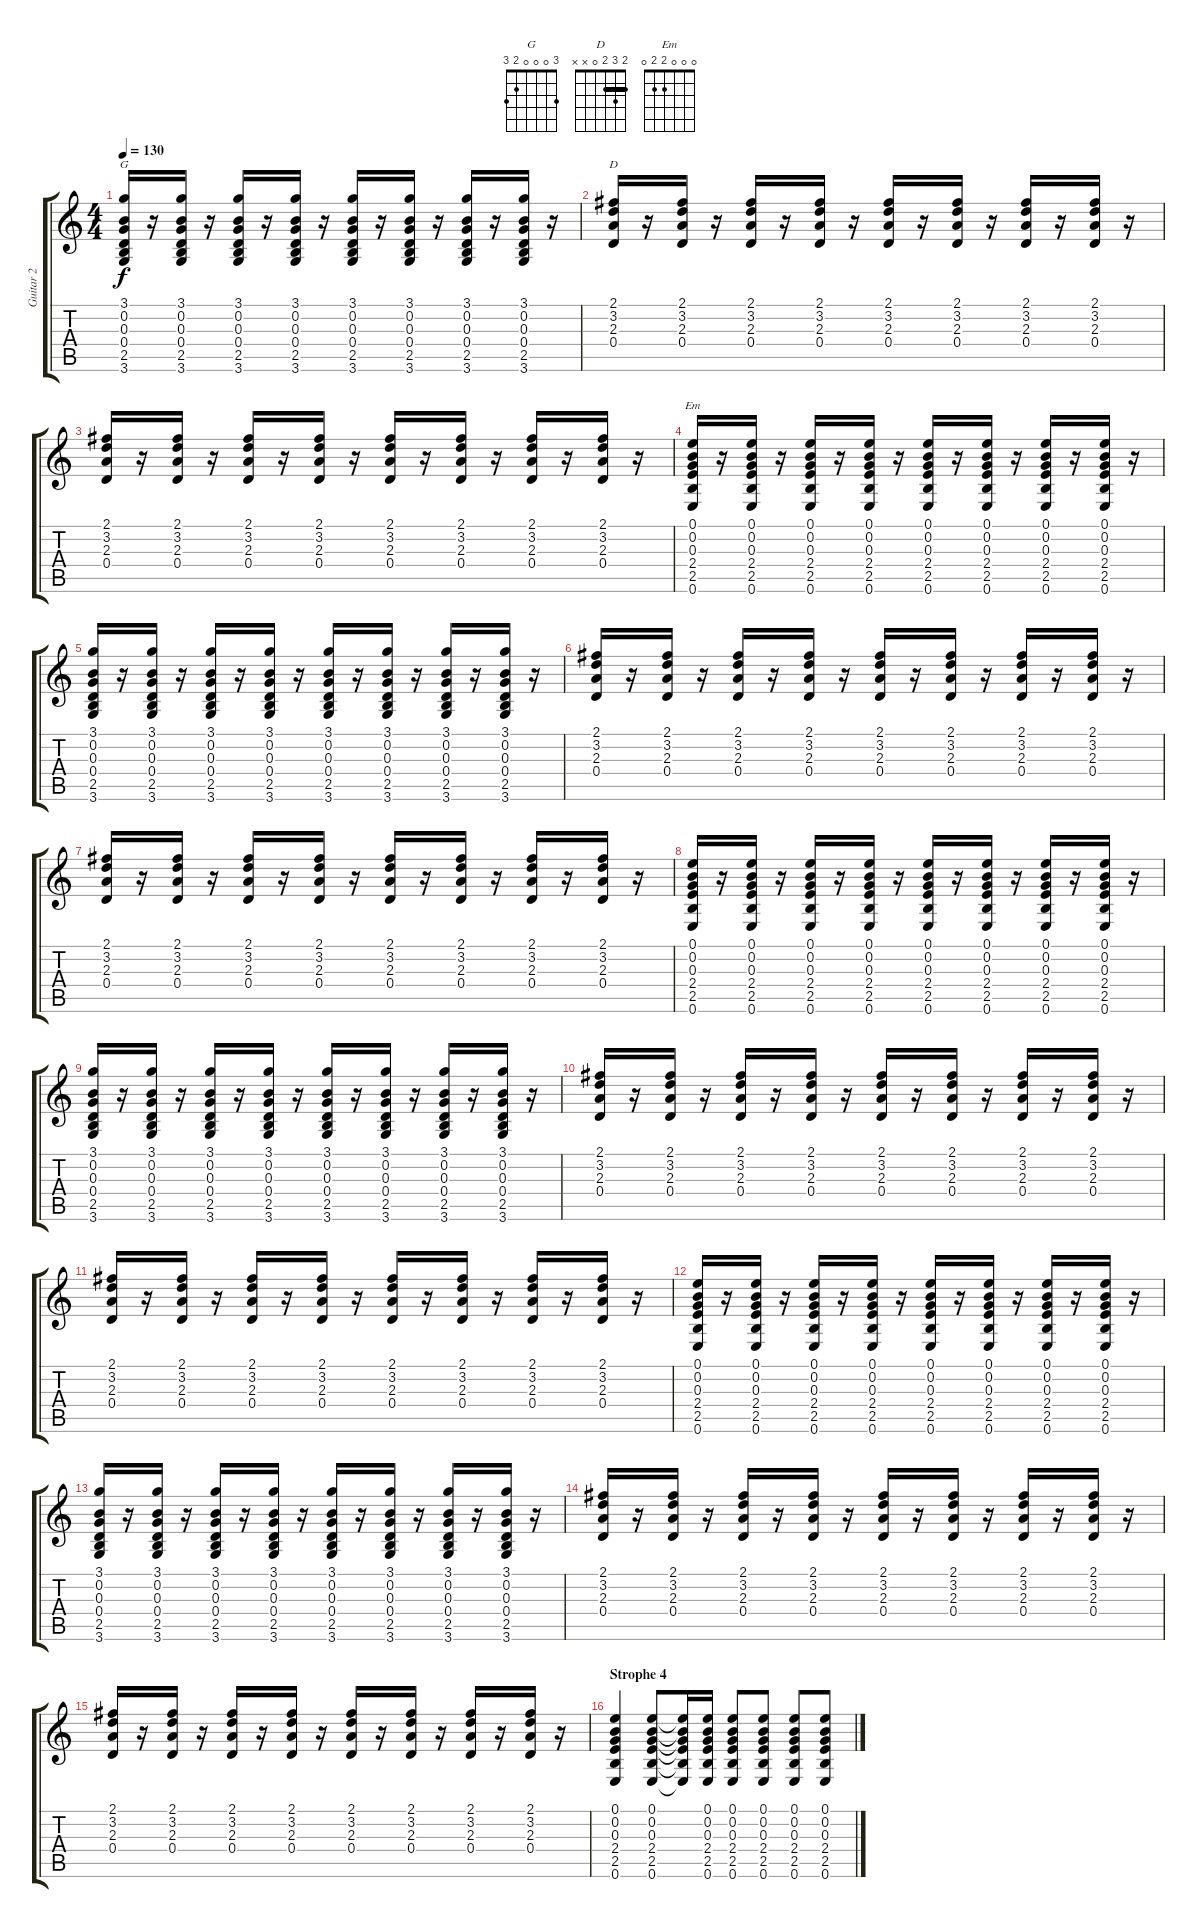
\track ("Guitar 2" "Guitar 2") {instrument acousticguitarsteel}
\staff {score tabs}
\tuning (E4 B3 G3 D3 A2 E2) {hide}
\chord ("G" 3 0 0 0 2 3)
\chord ("D" 2 3 2 0 x x) {barre 2}
\chord ("Em" 0 0 0 2 2 0)
\ts (4 4)
\tempo 130
\clef g2
\ks c
(3.1 0.2 0.3 0.4 2.5 3.6).16{ch "G" dy f} r.16 (3.1 0.2 0.3 0.4 2.5 3.6).16 r.16 (3.1 0.2 0.3 0.4 2.5 3.6).16 r.16 (3.1 0.2 0.3 0.4 2.5 3.6).16 r.16 (3.1 0.2 0.3 0.4 2.5 3.6).16 r.16 (3.1 0.2 0.3 0.4 2.5 3.6).16 r.16 (3.1 0.2 0.3 0.4 2.5 3.6).16 r.16 (3.1 0.2 0.3 0.4 2.5 3.6).16 r.16 |
(2.1 3.2 2.3 0.4).16{ch "D"} r.16 (2.1 3.2 2.3 0.4).16 r.16 (2.1 3.2 2.3 0.4).16 r.16 (2.1 3.2 2.3 0.4).16 r.16 (2.1 3.2 2.3 0.4).16 r.16 (2.1 3.2 2.3 0.4).16 r.16 (2.1 3.2 2.3 0.4).16 r.16 (2.1 3.2 2.3 0.4).16 r.16 |
(2.1 3.2 2.3 0.4).16 r.16 (2.1 3.2 2.3 0.4).16 r.16 (2.1 3.2 2.3 0.4).16 r.16 (2.1 3.2 2.3 0.4).16 r.16 (2.1 3.2 2.3 0.4).16 r.16 (2.1 3.2 2.3 0.4).16 r.16 (2.1 3.2 2.3 0.4).16 r.16 (2.1 3.2 2.3 0.4).16 r.16 |
(0.1 0.2 0.3 2.4 2.5 0.6).16{ch "Em"} r.16 (0.1 0.2 0.3 2.4 2.5 0.6).16 r.16 (0.1 0.2 0.3 2.4 2.5 0.6).16 r.16 (0.1 0.2 0.3 2.4 2.5 0.6).16 r.16 (0.1 0.2 0.3 2.4 2.5 0.6).16 r.16 (0.1 0.2 0.3 2.4 2.5 0.6).16 r.16 (0.1 0.2 0.3 2.4 2.5 0.6).16 r.16 (0.1 0.2 0.3 2.4 2.5 0.6).16 r.16 |
(3.1 0.2 0.3 0.4 2.5 3.6).16 r.16 (3.1 0.2 0.3 0.4 2.5 3.6).16 r.16 (3.1 0.2 0.3 0.4 2.5 3.6).16 r.16 (3.1 0.2 0.3 0.4 2.5 3.6).16 r.16 (3.1 0.2 0.3 0.4 2.5 3.6).16 r.16 (3.1 0.2 0.3 0.4 2.5 3.6).16 r.16 (3.1 0.2 0.3 0.4 2.5 3.6).16 r.16 (3.1 0.2 0.3 0.4 2.5 3.6).16 r.16 |
(2.1 3.2 2.3 0.4).16 r.16 (2.1 3.2 2.3 0.4).16 r.16 (2.1 3.2 2.3 0.4).16 r.16 (2.1 3.2 2.3 0.4).16 r.16 (2.1 3.2 2.3 0.4).16 r.16 (2.1 3.2 2.3 0.4).16 r.16 (2.1 3.2 2.3 0.4).16 r.16 (2.1 3.2 2.3 0.4).16 r.16 |
(2.1 3.2 2.3 0.4).16 r.16 (2.1 3.2 2.3 0.4).16 r.16 (2.1 3.2 2.3 0.4).16 r.16 (2.1 3.2 2.3 0.4).16 r.16 (2.1 3.2 2.3 0.4).16 r.16 (2.1 3.2 2.3 0.4).16 r.16 (2.1 3.2 2.3 0.4).16 r.16 (2.1 3.2 2.3 0.4).16 r.16 |
(0.1 0.2 0.3 2.4 2.5 0.6).16 r.16 (0.1 0.2 0.3 2.4 2.5 0.6).16 r.16 (0.1 0.2 0.3 2.4 2.5 0.6).16 r.16 (0.1 0.2 0.3 2.4 2.5 0.6).16 r.16 (0.1 0.2 0.3 2.4 2.5 0.6).16 r.16 (0.1 0.2 0.3 2.4 2.5 0.6).16 r.16 (0.1 0.2 0.3 2.4 2.5 0.6).16 r.16 (0.1 0.2 0.3 2.4 2.5 0.6).16 r.16 |
(3.1 0.2 0.3 0.4 2.5 3.6).16 r.16 (3.1 0.2 0.3 0.4 2.5 3.6).16 r.16 (3.1 0.2 0.3 0.4 2.5 3.6).16 r.16 (3.1 0.2 0.3 0.4 2.5 3.6).16 r.16 (3.1 0.2 0.3 0.4 2.5 3.6).16 r.16 (3.1 0.2 0.3 0.4 2.5 3.6).16 r.16 (3.1 0.2 0.3 0.4 2.5 3.6).16 r.16 (3.1 0.2 0.3 0.4 2.5 3.6).16 r.16 |
(2.1 3.2 2.3 0.4).16 r.16 (2.1 3.2 2.3 0.4).16 r.16 (2.1 3.2 2.3 0.4).16 r.16 (2.1 3.2 2.3 0.4).16 r.16 (2.1 3.2 2.3 0.4).16 r.16 (2.1 3.2 2.3 0.4).16 r.16 (2.1 3.2 2.3 0.4).16 r.16 (2.1 3.2 2.3 0.4).16 r.16 |
(2.1 3.2 2.3 0.4).16 r.16 (2.1 3.2 2.3 0.4).16 r.16 (2.1 3.2 2.3 0.4).16 r.16 (2.1 3.2 2.3 0.4).16 r.16 (2.1 3.2 2.3 0.4).16 r.16 (2.1 3.2 2.3 0.4).16 r.16 (2.1 3.2 2.3 0.4).16 r.16 (2.1 3.2 2.3 0.4).16 r.16 |
(0.1 0.2 0.3 2.4 2.5 0.6).16 r.16 (0.1 0.2 0.3 2.4 2.5 0.6).16 r.16 (0.1 0.2 0.3 2.4 2.5 0.6).16 r.16 (0.1 0.2 0.3 2.4 2.5 0.6).16 r.16 (0.1 0.2 0.3 2.4 2.5 0.6).16 r.16 (0.1 0.2 0.3 2.4 2.5 0.6).16 r.16 (0.1 0.2 0.3 2.4 2.5 0.6).16 r.16 (0.1 0.2 0.3 2.4 2.5 0.6).16 r.16 |
(3.1 0.2 0.3 0.4 2.5 3.6).16 r.16 (3.1 0.2 0.3 0.4 2.5 3.6).16 r.16 (3.1 0.2 0.3 0.4 2.5 3.6).16 r.16 (3.1 0.2 0.3 0.4 2.5 3.6).16 r.16 (3.1 0.2 0.3 0.4 2.5 3.6).16 r.16 (3.1 0.2 0.3 0.4 2.5 3.6).16 r.16 (3.1 0.2 0.3 0.4 2.5 3.6).16 r.16 (3.1 0.2 0.3 0.4 2.5 3.6).16 r.16 |
(2.1 3.2 2.3 0.4).16 r.16 (2.1 3.2 2.3 0.4).16 r.16 (2.1 3.2 2.3 0.4).16 r.16 (2.1 3.2 2.3 0.4).16 r.16 (2.1 3.2 2.3 0.4).16 r.16 (2.1 3.2 2.3 0.4).16 r.16 (2.1 3.2 2.3 0.4).16 r.16 (2.1 3.2 2.3 0.4).16 r.16 |
(2.1 3.2 2.3 0.4).16 r.16 (2.1 3.2 2.3 0.4).16 r.16 (2.1 3.2 2.3 0.4).16 r.16 (2.1 3.2 2.3 0.4).16 r.16 (2.1 3.2 2.3 0.4).16 r.16 (2.1 3.2 2.3 0.4).16 r.16 (2.1 3.2 2.3 0.4).16 r.16 (2.1 3.2 2.3 0.4).16 r.16 |
\section ("" "Strophe 4")
(0.1 0.2 0.3 2.4 2.5 0.6).4 (0.1 0.2 0.3 2.4 2.5 0.6).8 (0.1{t} 0.2{t} 0.3{t} 2.4{t} 2.5{t} 0.6{t}).16 (0.1 0.2 0.3 2.4 2.5 0.6).16 (0.1 0.2 0.3 2.4 2.5 0.6).8 (0.1 0.2 0.3 2.4 2.5 0.6).8 (0.1 0.2 0.3 2.4 2.5 0.6).8 (0.1 0.2 0.3 2.4 2.5 0.6).8
